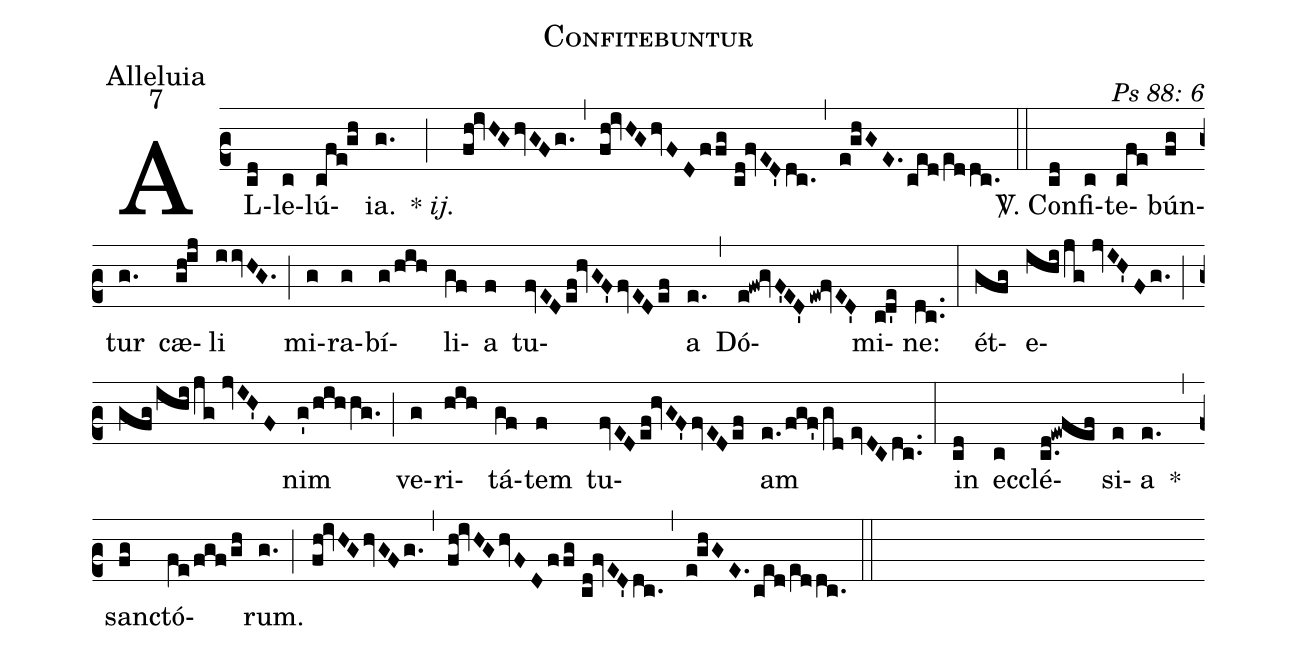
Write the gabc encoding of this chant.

name: Confitebuntur;
office-part: Alleluia;
mode: 7;
commentary: Ps 88: 6;
%%
(c2) AL(cd)le(c)lú(cfe!gh)ia.(g.) {*}~<i>ij.</i>(;) (fh!ivHGhvGFg.) (,) (fh!ivHGhvFDffg//cd!fvED'dc.) (,) (e!ghGE.ced/e[ll:1]ddc.) (::)
<sp>V/</sp>. Con(cd)fi(c)te(cfe)bún(fg)tur(g.) cæ(gh!ij)li(iivHG.) (;) mi(g)ra(g)bí(g/hih)li(gf)a(f) tu(fvEDef!hvGF'fvEDef)a(e.) (,) Dó(e!fw!gvF'ED'ew!fvED')mi(cd'e)ne:(dc..) (:)
ét(gfg)e(ihijg//jvIH'Fg.)(;)(gfgihijg//jvIH'F)nim(g'/hihhg.) (;) ve(g)ri(hih)tá(gf)tem(f) tu(fvEDef!hvGF'fvEDef)am(e./fgf'/gd//evDCdc..) (:)
in(cd) ec(c)clé(c.d!ewfef)si(e)a(e.) *(,) sanc(fg)tó(fe/fgf/gh)rum.(g.) (;) (fh!ivHGhvGFg.) (,) (fh!ivHGhvFDffg//cd!fvED'dc.) (,) (e!ghGE.ced/e[ll:1]ddc.) (::)
